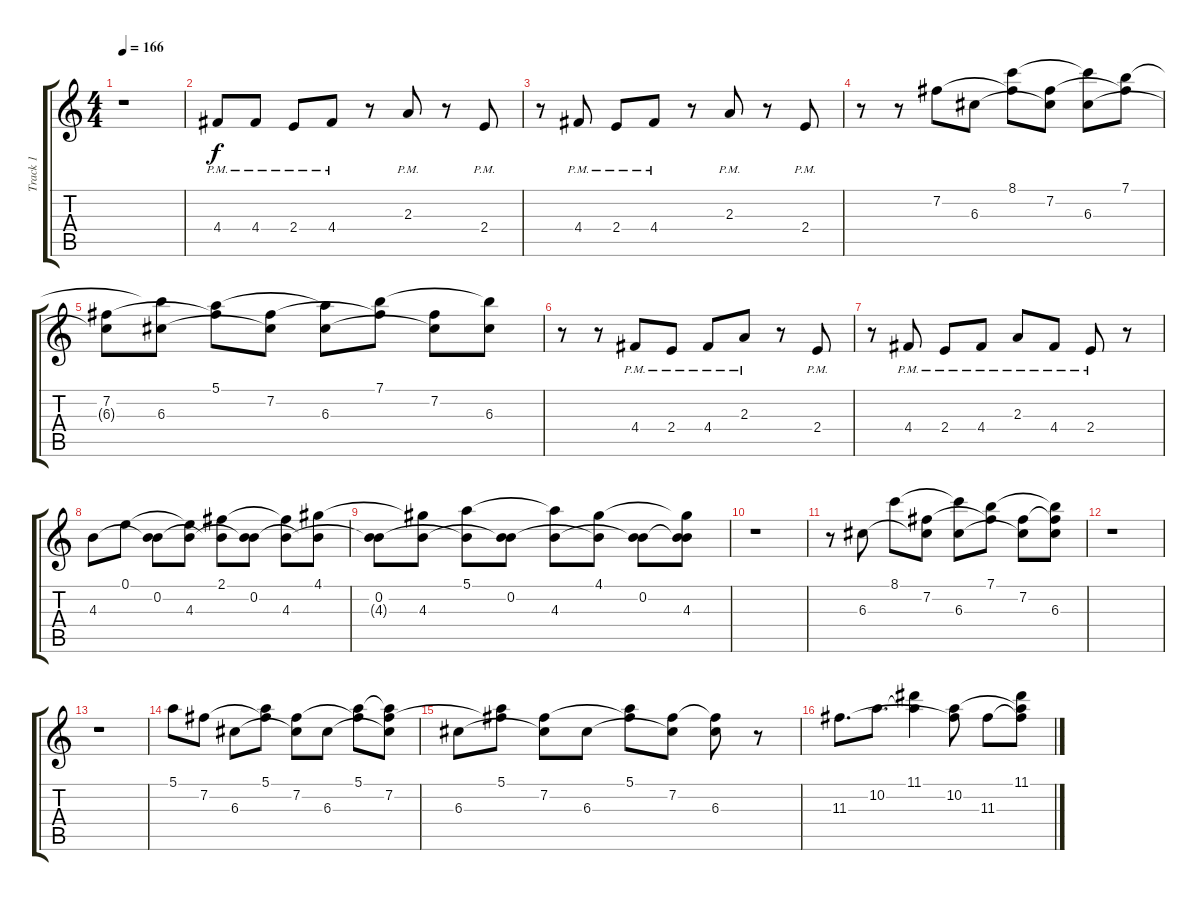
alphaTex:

\track ("Track 1" "Track 1") {instrument overdrivenguitar}
\staff {score tabs}
\tuning (E4 B3 G3 D3 A2 E2) {hide}
\ts (4 4)
\tempo 166
\clef g2
\ks c
r.1{dy f} |
4.4{pm}.8 4.4{pm}.8 2.4{pm}.8 4.4{pm}.8 r.8 2.3{pm}.8 r.8 2.4{pm}.8 |
r.8 4.4{pm}.8 2.4{pm}.8 4.4{pm}.8 r.8 2.3{pm}.8 r.8 2.4{pm}.8 |
r.8 r.8 7.2.8 6.3.8 (8.1 7.2{t}).8 (7.2 6.3{t}).8 (8.1{t} 6.3).8 (7.1 7.2{t}).8 |
(7.2 6.3{t}).8 (7.1{t} 6.3).8 (5.1 7.2{t}).8 (7.2 6.3{t}).8 (5.1{t} 6.3).8 (7.1 7.2{t}).8 (7.2 6.3{t}).8 (7.1{t} 6.3).8 |
r.8 r.8 4.4{pm}.8 2.4{pm}.8 4.4{pm}.8 2.3{pm}.8 r.8 2.4{pm}.8 |
r.8 4.4{pm}.8 2.4{pm}.8 4.4{pm}.8 2.3{pm}.8 4.4{pm}.8 2.4{pm}.8 r.8 |
4.3.8 0.1.8 (0.2 4.3{t}).8 (0.1{t} 4.3).8 (2.1 0.2{t}).8 (0.2 4.3{t}).8 (2.1{t} 4.3).8 (4.1 0.2{t}).8 |
(0.2 4.3{t}).8 (4.1{t} 4.3).8 (5.1 0.2{t}).8 (0.2 4.3{t}).8 (5.1{t} 4.3).8 (4.1 0.2{t}).8 (0.2 4.3{t}).8 (4.1{t} 0.2{t} 4.3).8 |
r.1 |
r.8 6.3.8 8.1.8 (7.2 6.3{t}).8 (8.1{t} 6.3).8 (7.1 7.2{t}).8 (7.2 6.3{t}).8 (7.1{t} 7.2{t} 6.3).8 |
r.1 |
r.1 |
5.1.8 7.2.8 6.3.8 (5.1 7.2{t}).8 (7.2 6.3{t}).8 6.3.8 (5.1 7.2{t}).8 (5.1{t} 7.2 6.3{t}).8 |
6.3.8 (5.1 7.2{t}).8 (7.2 6.3{t}).8 6.3.8 (5.1 7.2{t}).8 (7.2 6.3{t}).8 (7.2{t} 6.3).8 r.8 |
11.3.8{d} 10.2.8{d} (11.1 10.2{t}).4 (10.2 11.3{t}).8 11.3.8 (11.1 10.2{t} 11.3{t}).8
